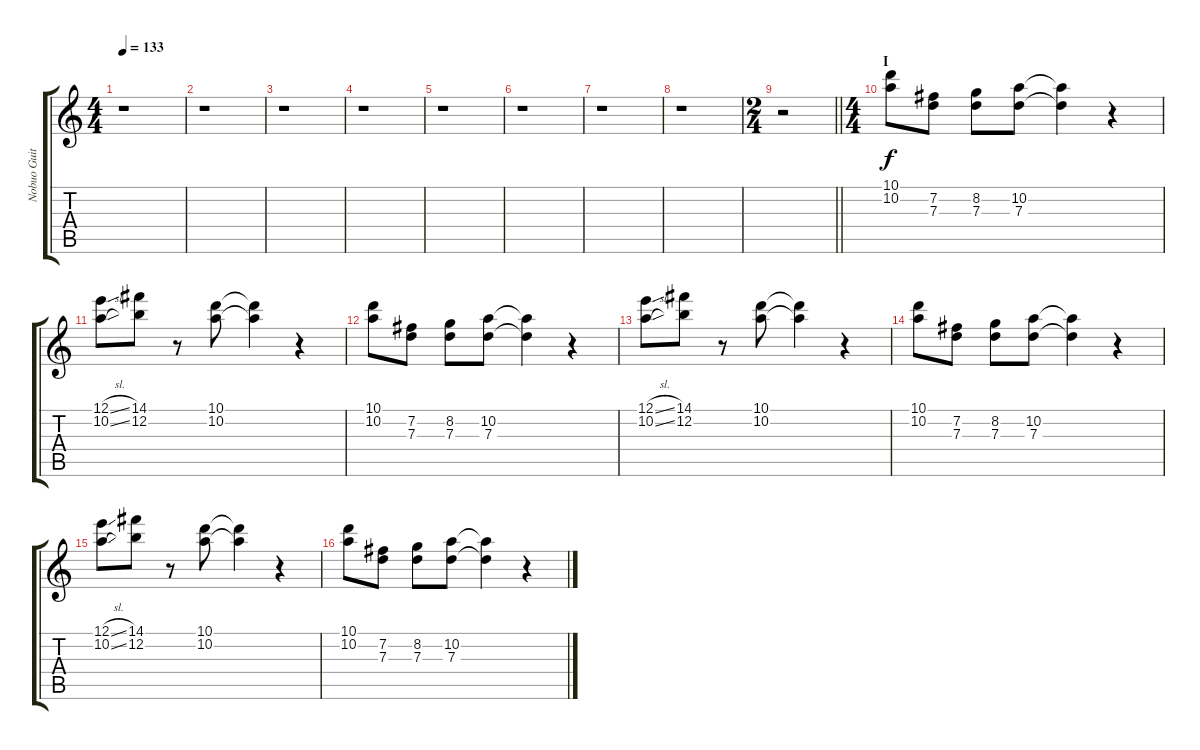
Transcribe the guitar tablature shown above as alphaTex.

\track ("Nobuo Guitar II" "Nobuo Guit") {instrument electricguitarjazz}
\staff {score tabs}
\tuning (E4 B3 G3 D3 A2 E2) {hide}
\ts (4 4)
\tempo 133
\clef g2
\ks c
r.1{dy f} |
r.1 |
r.1 |
r.1 |
r.1 |
r.1 |
r.1 |
r.1 |
\ts (2 4)
\barLineRight lightlight
r.2 |
\ts (4 4)
\section ("" "I")
(10.1 10.2).8 (7.2 7.3).8 (8.2 7.3).8 (10.2 7.3).8 (10.2{t} 7.3{t}).4 r.4 |
(12.1{sl} 10.2{sl}).8 (14.1 12.2).8 r.8 (10.1 10.2).8 (10.1{t} 10.2{t}).4 r.4 |
(10.1 10.2).8 (7.2 7.3).8 (8.2 7.3).8 (10.2 7.3).8 (10.2{t} 7.3{t}).4 r.4 |
(12.1{sl} 10.2{sl}).8 (14.1 12.2).8 r.8 (10.1 10.2).8 (10.1{t} 10.2{t}).4 r.4 |
(10.1 10.2).8 (7.2 7.3).8 (8.2 7.3).8 (10.2 7.3).8 (10.2{t} 7.3{t}).4 r.4 |
(12.1{sl} 10.2{sl}).8 (14.1 12.2).8 r.8 (10.1 10.2).8 (10.1{t} 10.2{t}).4 r.4 |
(10.1 10.2).8 (7.2 7.3).8 (8.2 7.3).8 (10.2 7.3).8 (10.2{t} 7.3{t}).4 r.4
